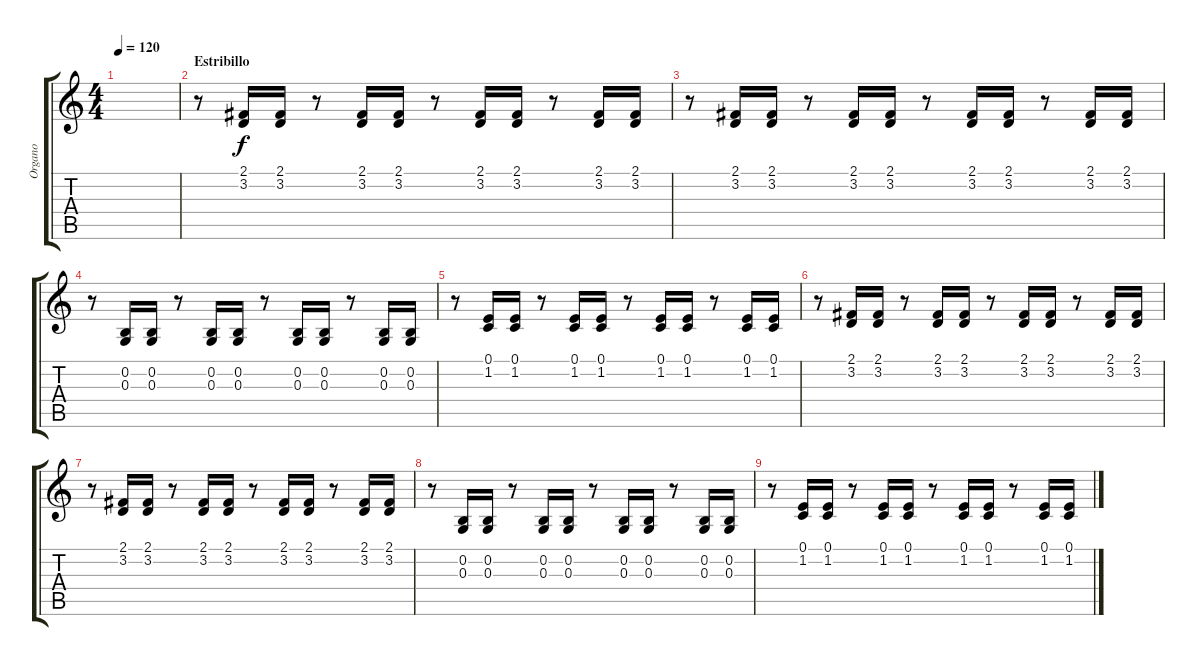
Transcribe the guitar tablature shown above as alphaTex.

\track ("Organo" "Organo") {instrument rockorgan}
\staff {score tabs}
\tuning (E4 B3 G3 D3 A2 E2) {hide}
\ts (4 4)
\tempo 120
\clef g2
\ks c
|
\section ("" "Estribillo")
r.8 (2.1 3.2).16 (2.1 3.2).16 r.8 (2.1 3.2).16 (2.1 3.2).16 r.8 (2.1 3.2).16 (2.1 3.2).16 r.8 (2.1 3.2).16 (2.1 3.2).16 |
r.8 (2.1 3.2).16 (2.1 3.2).16 r.8 (2.1 3.2).16 (2.1 3.2).16 r.8 (2.1 3.2).16 (2.1 3.2).16 r.8 (2.1 3.2).16 (2.1 3.2).16 |
r.8 (0.2 0.3).16 (0.2 0.3).16 r.8 (0.2 0.3).16 (0.2 0.3).16 r.8 (0.2 0.3).16 (0.2 0.3).16 r.8 (0.2 0.3).16 (0.2 0.3).16 |
r.8 (0.1 1.2).16 (0.1 1.2).16 r.8 (0.1 1.2).16 (0.1 1.2).16 r.8 (0.1 1.2).16 (0.1 1.2).16 r.8 (0.1 1.2).16 (0.1 1.2).16 |
r.8 (2.1 3.2).16 (2.1 3.2).16 r.8 (2.1 3.2).16 (2.1 3.2).16 r.8 (2.1 3.2).16 (2.1 3.2).16 r.8 (2.1 3.2).16 (2.1 3.2).16 |
r.8 (2.1 3.2).16 (2.1 3.2).16 r.8 (2.1 3.2).16 (2.1 3.2).16 r.8 (2.1 3.2).16 (2.1 3.2).16 r.8 (2.1 3.2).16 (2.1 3.2).16 |
r.8 (0.2 0.3).16 (0.2 0.3).16 r.8 (0.2 0.3).16 (0.2 0.3).16 r.8 (0.2 0.3).16 (0.2 0.3).16 r.8 (0.2 0.3).16 (0.2 0.3).16 |
r.8 (0.1 1.2).16 (0.1 1.2).16 r.8 (0.1 1.2).16 (0.1 1.2).16 r.8 (0.1 1.2).16 (0.1 1.2).16 r.8 (0.1 1.2).16 (0.1 1.2).16
